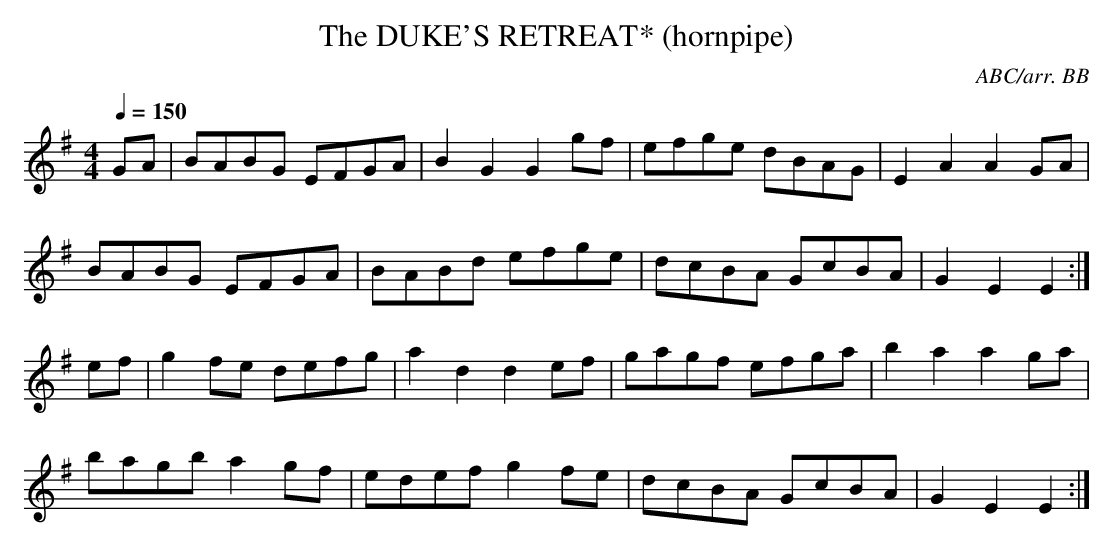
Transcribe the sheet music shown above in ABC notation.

X:1
T:DUKE'S RETREAT* (hornpipe), The
C:ABC/arr. BB
Q:1/4=150
L:1/8
M:4/4
K:Em
GA|BABG EFGA|B2 G2 G2 gf|efge dBAG|E2 A2 A2 GA|
BABG EFGA|BABd efge|dcBA GcBA|G2 E2 E2 :|
ef|g2 fe defg|a2 d2 d2 ef|gagf efga|b2 a2 a2 ga|
bagb a2 gf|edef g2 fe|dcBA GcBA|G2 E2 E2:|
